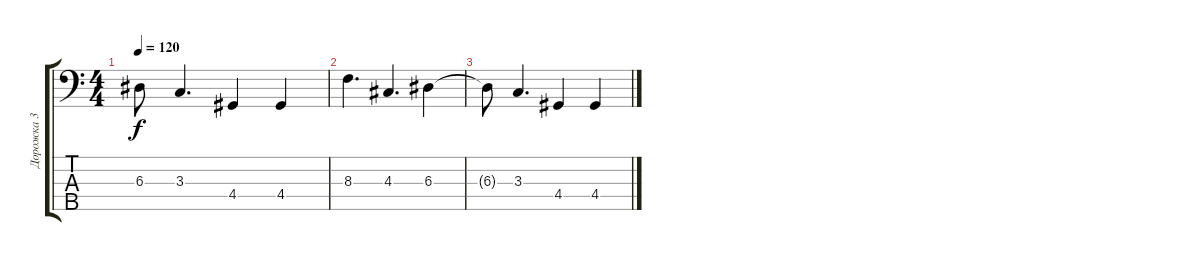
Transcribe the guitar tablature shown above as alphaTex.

\track ("Дорожка 3" "Дорожка 3") {instrument electricbassfinger}
\staff {score tabs}
\tuning (G2 D2 A1 E1 B0) {hide}
\ts (4 4)
\tempo 120
\clef f4
\ks c
6.3{t}.8{dy f} 3.3.4{d} 4.4.4 4.4.4 |
8.3.4{d} 4.3.4{d} 6.3.4 |
6.3{t}.8 3.3.4{d} 4.4.4 4.4.4
